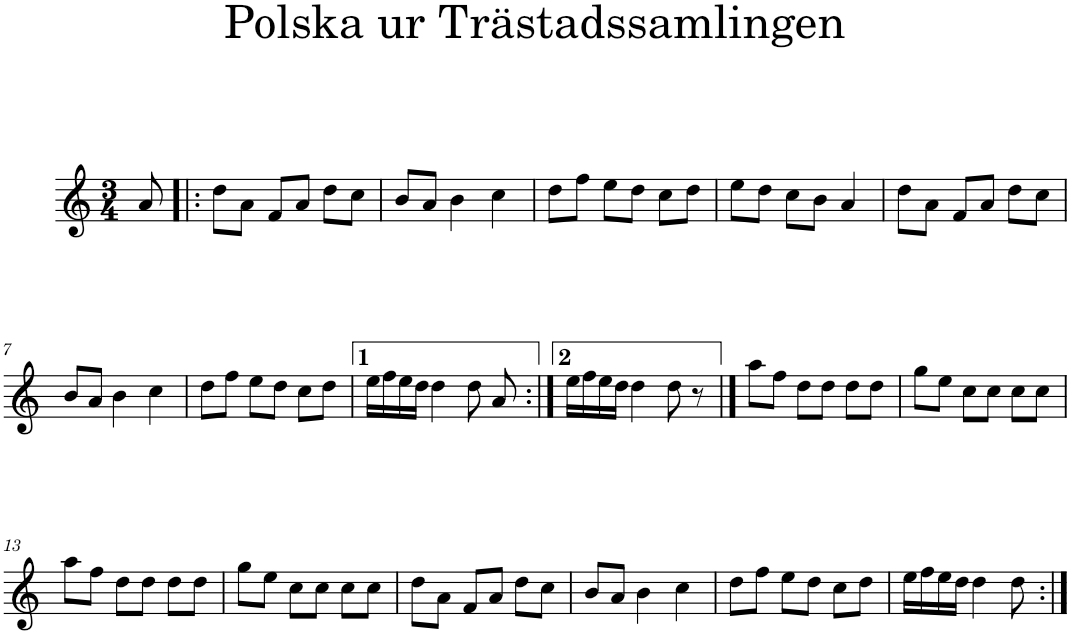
**kern
*part1
*staff1
*I"Piano
*I'Pno
*clefG2
*k[]
*M3/4
=1
8a/
=2!|:
8dd\L
8a\J
8f/L
8a/J
8dd\L
8cc\J
=3
8b/L
8a/J
4b\
4cc\
=4
8dd\L
8ff\J
8ee\L
8dd\J
8cc\L
8dd\J
=5
8ee\L
8dd\J
8cc\L
8b\J
4a/
=6
8dd\L
8a\J
8f/L
8a/J
8dd\L
8cc\J
!!LO:LB:g=z
=7
8b/L
8a/J
4b\
4cc\
=8
8dd\L
8ff\J
8ee\L
8dd\J
8cc\L
8dd\J
=9
16ee\LL
16ff\
16ee\
16dd\JJ
4dd\
8dd\
8a/
=10:|!
16ee\LL
16ff\
16ee\
16dd\JJ
4dd\
8dd\
8r
==11
8aa\L
8ff\J
8dd\L
8dd\J
8dd\L
8dd\J
=12
8gg\L
8ee\J
8cc\L
8cc\J
8cc\L
8cc\J
!!LO:LB:g=z
=13
8aa\L
8ff\J
8dd\L
8dd\J
8dd\L
8dd\J
=14
8gg\L
8ee\J
8cc\L
8cc\J
8cc\L
8cc\J
=15
8dd\L
8a\J
8f/L
8a/J
8dd\L
8cc\J
=16
8b/L
8a/J
4b\
4cc\
=17
8dd\L
8ff\J
8ee\L
8dd\J
8cc\L
8dd\J
=18
16ee\LL
16ff\
16ee\
16dd\JJ
4dd\
8dd\
=:|!
*-
